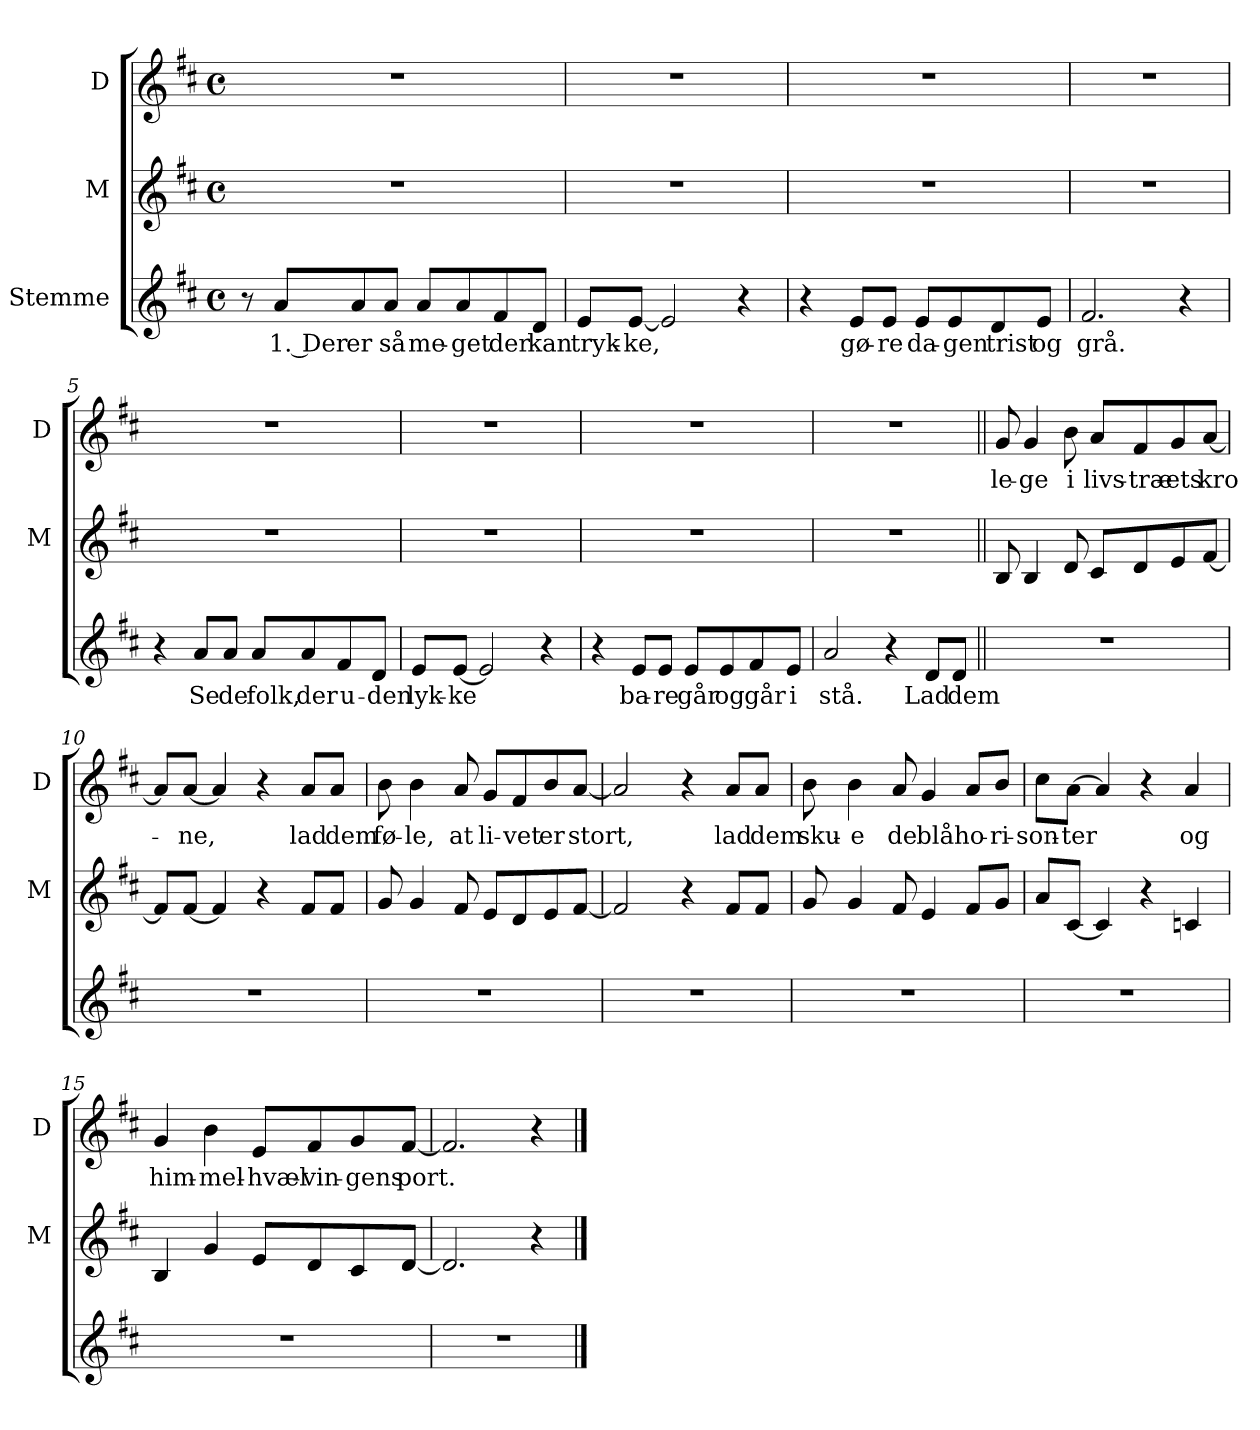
**kern	**text	**kern	**kern	**text
*part3	*part3	*part2	*part1	*part1
*staff3	*staff3	*staff2	*staff1	*staff1
*I"Stemme	*	*I"M	*I"D	*
*	*	*I'M	*I'D	*
*clefG2	*	*clefG2	*clefG2	*
*k[f#c#]	*	*k[f#c#]	*k[f#c#]	*
*M4/4	*	*M4/4	*M4/4	*
*met(c)	*	*met(c)	*met(c)	*
=1	=1	=1	=1	=1
8r	.	1r	1r	.
!	!LO:LY:b	!	!	!
8a/L	1. Der	.	.	.
!	!LO:LY:b	!	!	!
8a/	er	.	.	.
!	!LO:LY:b	!	!	!
8a/J	så	.	.	.
!	!LO:LY:b	!	!	!
8a/L	me-	.	.	.
!	!LO:LY:b	!	!	!
8a/	-get	.	.	.
!	!LO:LY:b	!	!	!
8f#/	der	.	.	.
!	!LO:LY:b	!	!	!
8d/J	kan	.	.	.
=2	=2	=2	=2	=2
!	!LO:LY:b	!	!	!
8e/L	tryk-	1r	1r	.
!	!LO:LY:b	!	!	!
[8e/J	-ke,	.	.	.
2e/]	.	.	.	.
4r	.	.	.	.
=3	=3	=3	=3	=3
4r	.	1r	1r	.
!	!LO:LY:b	!	!	!
8e/L	gø-	.	.	.
!	!LO:LY:b	!	!	!
8e/J	-re	.	.	.
!	!LO:LY:b	!	!	!
8e/L	da-	.	.	.
!	!LO:LY:b	!	!	!
8e/	-gen	.	.	.
!	!LO:LY:b	!	!	!
8d/	trist	.	.	.
!	!LO:LY:b	!	!	!
8e/J	og	.	.	.
=4	=4	=4	=4	=4
!	!LO:LY:b	!	!	!
2.f#/	grå.	1r	1r	.
4r	.	.	.	.
!!LO:LB:g=z
=5	=5	=5	=5	=5
4r	.	1r	1r	.
!	!LO:LY:b	!	!	!
8a/L	Se	.	.	.
!	!LO:LY:b	!	!	!
8a/J	de	.	.	.
!	!LO:LY:b	!	!	!
8a/L	folk,	.	.	.
!	!LO:LY:b	!	!	!
8a/	der	.	.	.
!	!LO:LY:b	!	!	!
8f#/	u-	.	.	.
!	!LO:LY:b	!	!	!
8d/J	-den	.	.	.
=6	=6	=6	=6	=6
!	!LO:LY:b	!	!	!
8e/L	lyk-	1r	1r	.
!	!LO:LY:b	!	!	!
[8e/J	-ke	.	.	.
2e/]	.	.	.	.
4r	.	.	.	.
=7	=7	=7	=7	=7
4r	.	1r	1r	.
!	!LO:LY:b	!	!	!
8e/L	ba-	.	.	.
!	!LO:LY:b	!	!	!
8e/J	-re	.	.	.
!	!LO:LY:b	!	!	!
8e/L	går	.	.	.
!	!LO:LY:b	!	!	!
8e/	og	.	.	.
!	!LO:LY:b	!	!	!
8f#/	går	.	.	.
!	!LO:LY:b	!	!	!
8e/J	i	.	.	.
=8	=8	=8	=8	=8
!	!LO:LY:b	!	!	!
2a/	stå.	1r	1r	.
4r	.	.	.	.
!	!LO:LY:b	!	!	!
8d/L	Lad	.	.	.
!	!LO:LY:b	!	!	!
8d/J	dem	.	.	.
!!LO:LB:g=z
=9||	=9||	=9||	=9||	=9||
!	!	!	!	!LO:LY:b
1r	.	8B/	8g/	le-
!	!	!	!	!LO:LY:b
.	.	4B/	4g/	-ge
!	!	!	!	!LO:LY:b
.	.	8d/	8b\	i
!	!	!	!	!LO:LY:b
.	.	8c#/L	8a/L	livs-
!	!	!	!	!LO:LY:b
.	.	8d/	8f#/	-træ-
!	!	!	!	!LO:LY:b
.	.	8e/	8g/	-ets
!	!	!	!	!LO:LY:b
.	.	[8f#/J	[8a/J	kro-
=10	=10	=10	=10	=10
1r	.	8f#/L]	8a/L]	.
!	!	!	!	!LO:LY:b
.	.	[8f#/J	[8a/J	-ne,
.	.	4f#/]	4a/]	.
.	.	4r	4r	.
!	!	!	!	!LO:LY:b
.	.	8f#/L	8a/L	lad
!	!	!	!	!LO:LY:b
.	.	8f#/J	8a/J	dem
=11	=11	=11	=11	=11
!	!	!	!	!LO:LY:b
1r	.	8g/	8b\	fø-
!	!	!	!	!LO:LY:b
.	.	4g/	4b\	-le,
!	!	!	!	!LO:LY:b
.	.	8f#/	8a/	at
!	!	!	!	!LO:LY:b
.	.	8e/L	8g/L	li-
!	!	!	!	!LO:LY:b
.	.	8d/	8f#/	-vet
!	!	!	!	!LO:LY:b
.	.	8e/	8b/	er
!	!	!	!	!LO:LY:b
.	.	[8f#/J	[8a/J	stort,
=12	=12	=12	=12	=12
1r	.	2f#/]	2a/]	.
.	.	4r	4r	.
!	!	!	!	!LO:LY:b
.	.	8f#/L	8a/L	lad
!	!	!	!	!LO:LY:b
.	.	8f#/J	8a/J	dem
!!LO:LB:g=z
=13	=13	=13	=13	=13
!	!	!	!	!LO:LY:b
1r	.	8g/	8b\	sku-
!	!	!	!	!LO:LY:b
.	.	4g/	4b\	-e
!	!	!	!	!LO:LY:b
.	.	8f#/	8a/	de
!	!	!	!	!LO:LY:b
.	.	4e/	4g/	blå
!	!	!	!	!LO:LY:b
.	.	8f#/L	8a/L	ho-
!	!	!	!	!LO:LY:b
.	.	8g/J	8b/J	-ri-
=14	=14	=14	=14	=14
!	!	!	!	!LO:LY:b
1r	.	8a/L	8cc#\L	-son-
!	!	!	!	!LO:LY:b
.	.	[8c#/J	[8a\J	-ter
.	.	4c#/]	4a/]	.
.	.	4r	4r	.
!	!	!	!	!LO:LY:b
.	.	4cn/	4a/	og
=15	=15	=15	=15	=15
!	!	!	!	!LO:LY:b
1r	.	4B/	4g/	him-
!	!	!	!	!LO:LY:b
.	.	4g/	4b\	-mel-
!	!	!	!	!LO:LY:b
.	.	8e/L	8e/L	-hvæl-
!	!	!	!	!LO:LY:b
.	.	8d/	8f#/	-vin-
!	!	!	!	!LO:LY:b
.	.	8c#/	8g/	-gens
!	!	!	!	!LO:LY:b
.	.	[8d/J	[8f#/J	port.
=16	=16	=16	=16	=16
1r	.	2.d/]	2.f#/]	.
.	.	4r	4r	.
==	==	==	==	==
*-	*-	*-	*-	*-
